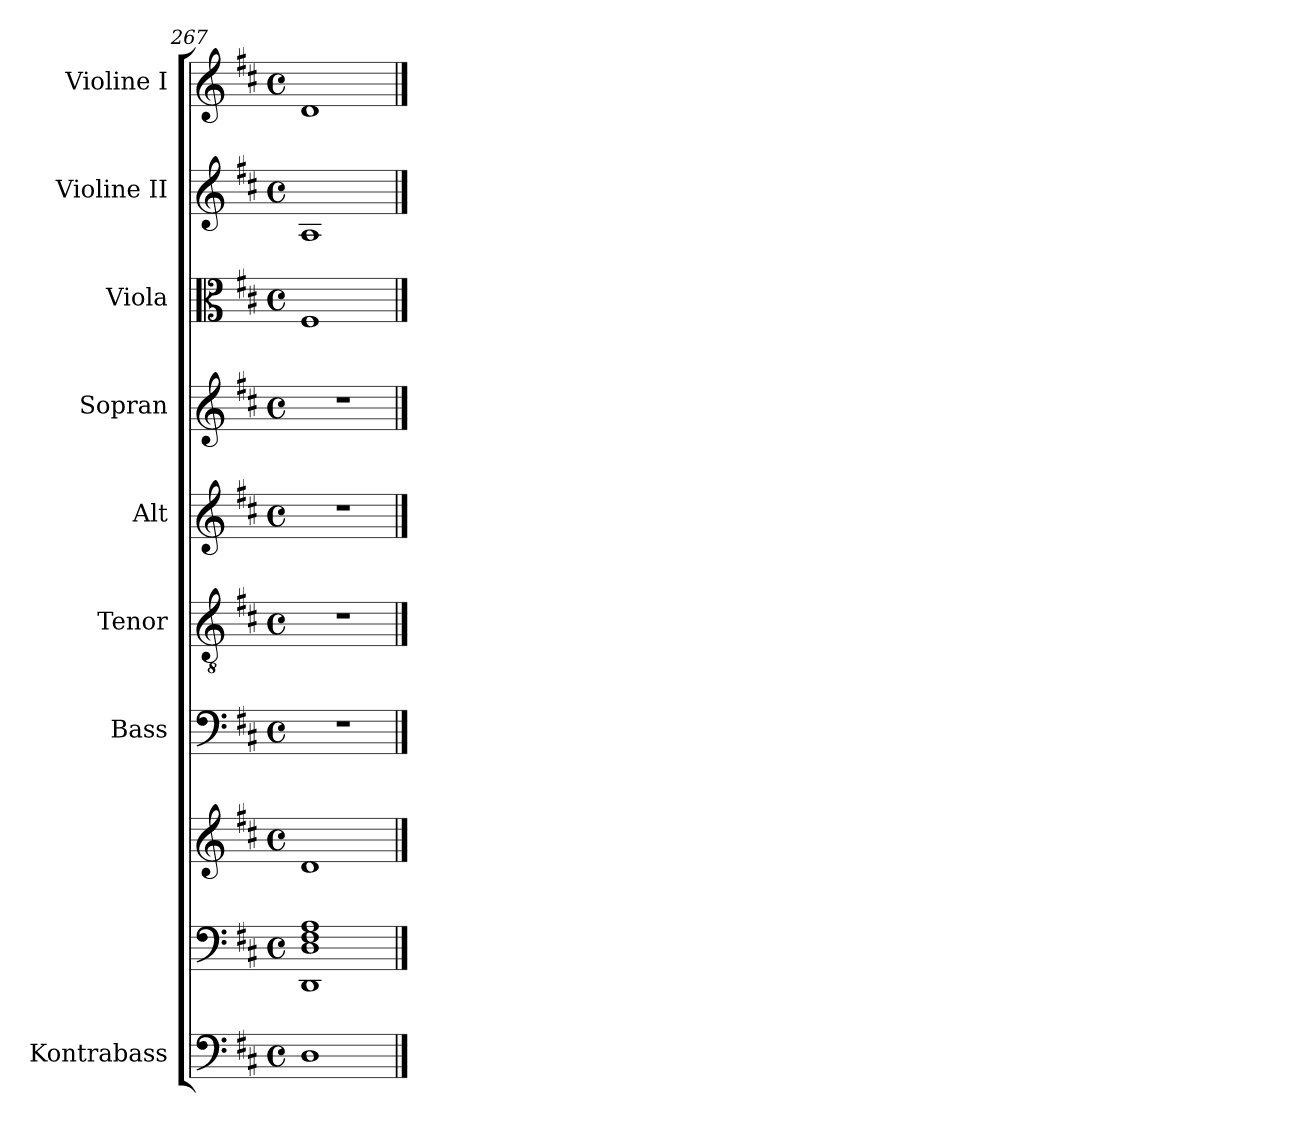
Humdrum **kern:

**kern	**kern	**kern	**kern	**kern	**kern	**kern	**kern	**kern	**kern
*part9	*part8	*part8	*part7	*part6	*part5	*part4	*part3	*part2	*part1
*staff10	*staff9	*staff8	*staff7	*staff6	*staff5	*staff4	*staff3	*staff2	*staff1
*I"Kontrabass	*	*	*I"Bass	*I"Tenor	*I"Alt	*I"Sopran	*I"Viola	*I"Violine II	*I"Violine I
*I'Kb.	*	*	*I'B.	*I'T.	*I'A.	*I'S.	*I'Vla.	*I'Vl. II	*I'Vl. I
*clefF4	*clefF4	*clefG2	*clefF4	*clefGv2	*clefG2	*clefG2	*clefC3	*clefG2	*clefG2
*ITrd7c12	*	*	*	*	*	*	*	*	*
*k[f#c#]	*k[f#c#]	*k[f#c#]	*k[f#c#]	*k[f#c#]	*k[f#c#]	*k[f#c#]	*k[f#c#]	*k[f#c#]	*k[f#c#]
*D:	*D:	*D:	*D:	*D:	*D:	*D:	*D:	*D:	*D:
*M4/4	*M4/4	*M4/4	*M4/4	*M4/4	*M4/4	*M4/4	*M4/4	*M4/4	*M4/4
*met(c)	*met(c)	*met(c)	*met(c)	*met(c)	*met(c)	*met(c)	*met(c)	*met(c)	*met(c)
=267	=267	=267	=267	=267	=267	=267	=267	=267	=267
*	*^	*	*	*	*	*	*	*	*
1DD	1D 1F# 1A	1DD	1d	1r	1r	1r	1r	1F#	1A	1d
*	*v	*v	*	*	*	*	*	*	*	*
==	==	==	==	==	==	==	==	==	==
*-	*-	*-	*-	*-	*-	*-	*-	*-	*-
